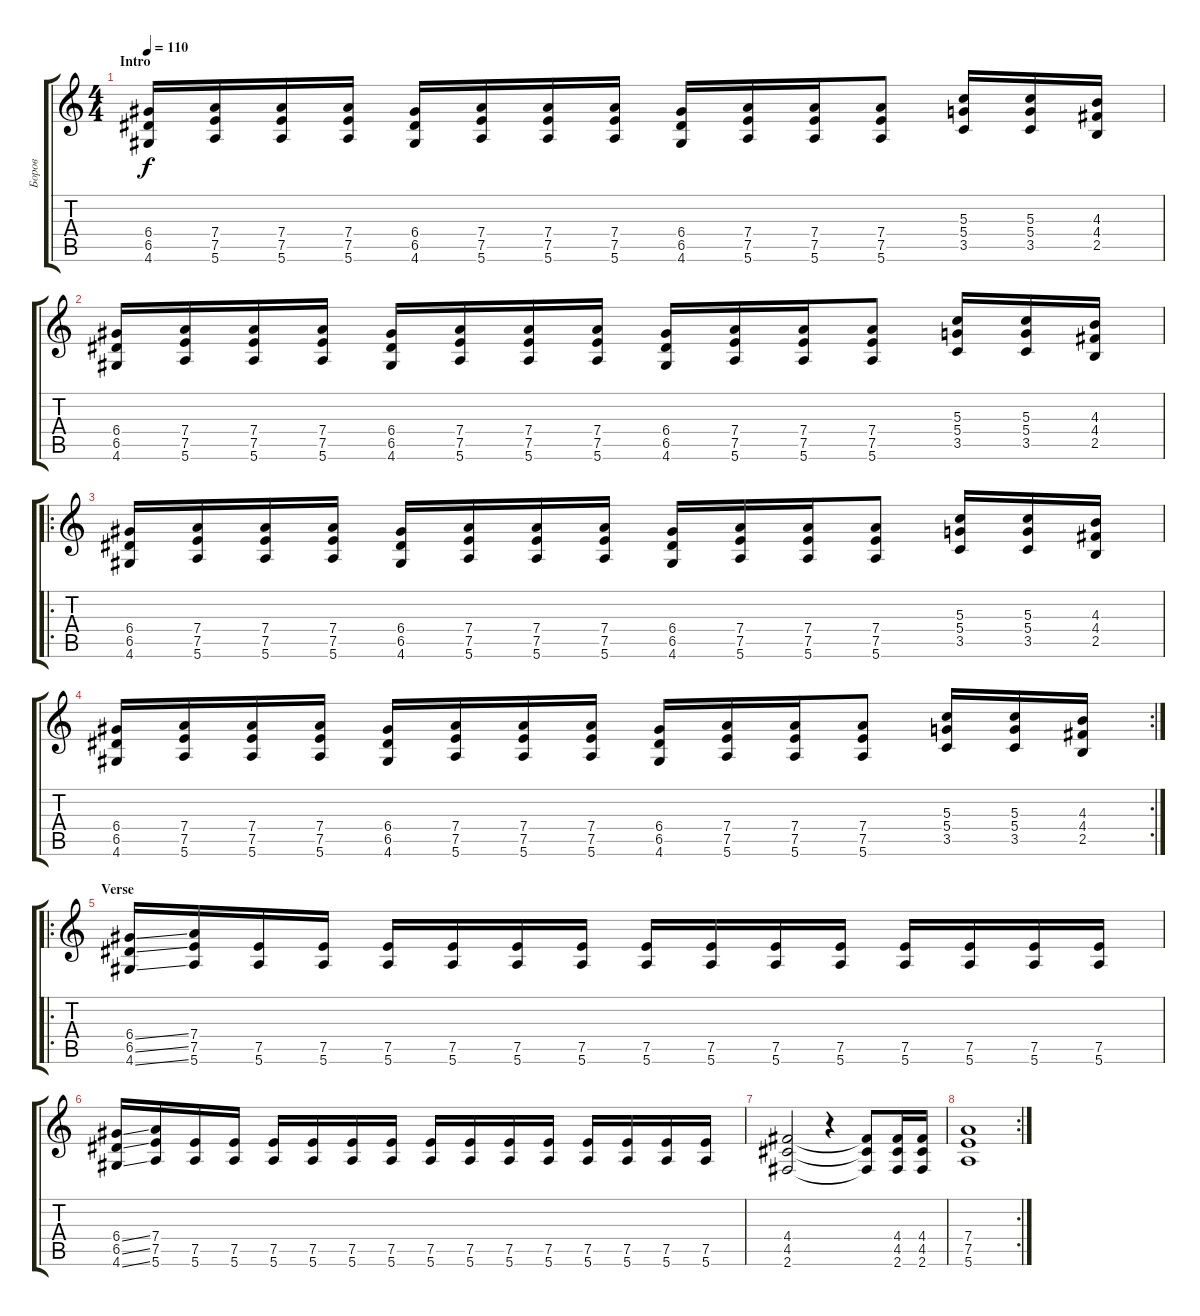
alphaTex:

\track ("Боров" "Боров") {instrument distortionguitar}
\staff {score tabs}
\tuning (E4 B3 G3 D3 A2 E2) {hide}
\ts (4 4)
\section ("" "Intro")
\tempo 110
\clef g2
\ks c
(6.4 6.5 4.6).16{dy f balance 16 instrument distortionguitar} (7.4 7.5 5.6).16 (7.4 7.5 5.6).16 (7.4 7.5 5.6).16 (6.4 6.5 4.6).16 (7.4 7.5 5.6).16 (7.4 7.5 5.6).16 (7.4 7.5 5.6).16 (6.4 6.5 4.6).16 (7.4 7.5 5.6).16 (7.4 7.5 5.6).16 (7.4 7.5 5.6).8 (5.3 5.4 3.5).16 (5.3 5.4 3.5).16 (4.3 4.4 2.5).16 |
(6.4 6.5 4.6).16 (7.4 7.5 5.6).16 (7.4 7.5 5.6).16 (7.4 7.5 5.6).16 (6.4 6.5 4.6).16 (7.4 7.5 5.6).16 (7.4 7.5 5.6).16 (7.4 7.5 5.6).16 (6.4 6.5 4.6).16 (7.4 7.5 5.6).16 (7.4 7.5 5.6).16 (7.4 7.5 5.6).8 (5.3 5.4 3.5).16 (5.3 5.4 3.5).16 (4.3 4.4 2.5).16 |
\ro
(6.4 6.5 4.6).16{balance 8} (7.4 7.5 5.6).16 (7.4 7.5 5.6).16 (7.4 7.5 5.6).16 (6.4 6.5 4.6).16 (7.4 7.5 5.6).16 (7.4 7.5 5.6).16 (7.4 7.5 5.6).16 (6.4 6.5 4.6).16 (7.4 7.5 5.6).16 (7.4 7.5 5.6).16 (7.4 7.5 5.6).8 (5.3 5.4 3.5).16 (5.3 5.4 3.5).16 (4.3 4.4 2.5).16 |
\rc 2
(6.4 6.5 4.6).16 (7.4 7.5 5.6).16 (7.4 7.5 5.6).16 (7.4 7.5 5.6).16 (6.4 6.5 4.6).16 (7.4 7.5 5.6).16 (7.4 7.5 5.6).16 (7.4 7.5 5.6).16 (6.4 6.5 4.6).16 (7.4 7.5 5.6).16 (7.4 7.5 5.6).16 (7.4 7.5 5.6).8 (5.3 5.4 3.5).16 (5.3 5.4 3.5).16 (4.3 4.4 2.5).16 |
\ro
\section ("" "Verse")
(6.4{ss} 6.5{ss} 4.6{ss}).16 (7.4 7.5 5.6).16 (7.5 5.6).16 (7.5 5.6).16 (7.5 5.6).16 (7.5 5.6).16 (7.5 5.6).16 (7.5 5.6).16 (7.5 5.6).16 (7.5 5.6).16 (7.5 5.6).16 (7.5 5.6).16 (7.5 5.6).16 (7.5 5.6).16 (7.5 5.6).16 (7.5 5.6).16 |
(6.4{ss} 6.5{ss} 4.6{ss}).16 (7.4 7.5 5.6).16 (7.5 5.6).16 (7.5 5.6).16 (7.5 5.6).16 (7.5 5.6).16 (7.5 5.6).16 (7.5 5.6).16 (7.5 5.6).16 (7.5 5.6).16 (7.5 5.6).16 (7.5 5.6).16 (7.5 5.6).16 (7.5 5.6).16 (7.5 5.6).16 (7.5 5.6).16 |
(4.4 4.5 2.6).2 r.4 (4.4{t} 4.5{t} 2.6{t}).8 (4.4 4.5 2.6).16 (4.4 4.5 2.6).16 |
\rc 2
(7.4 7.5 5.6).1
